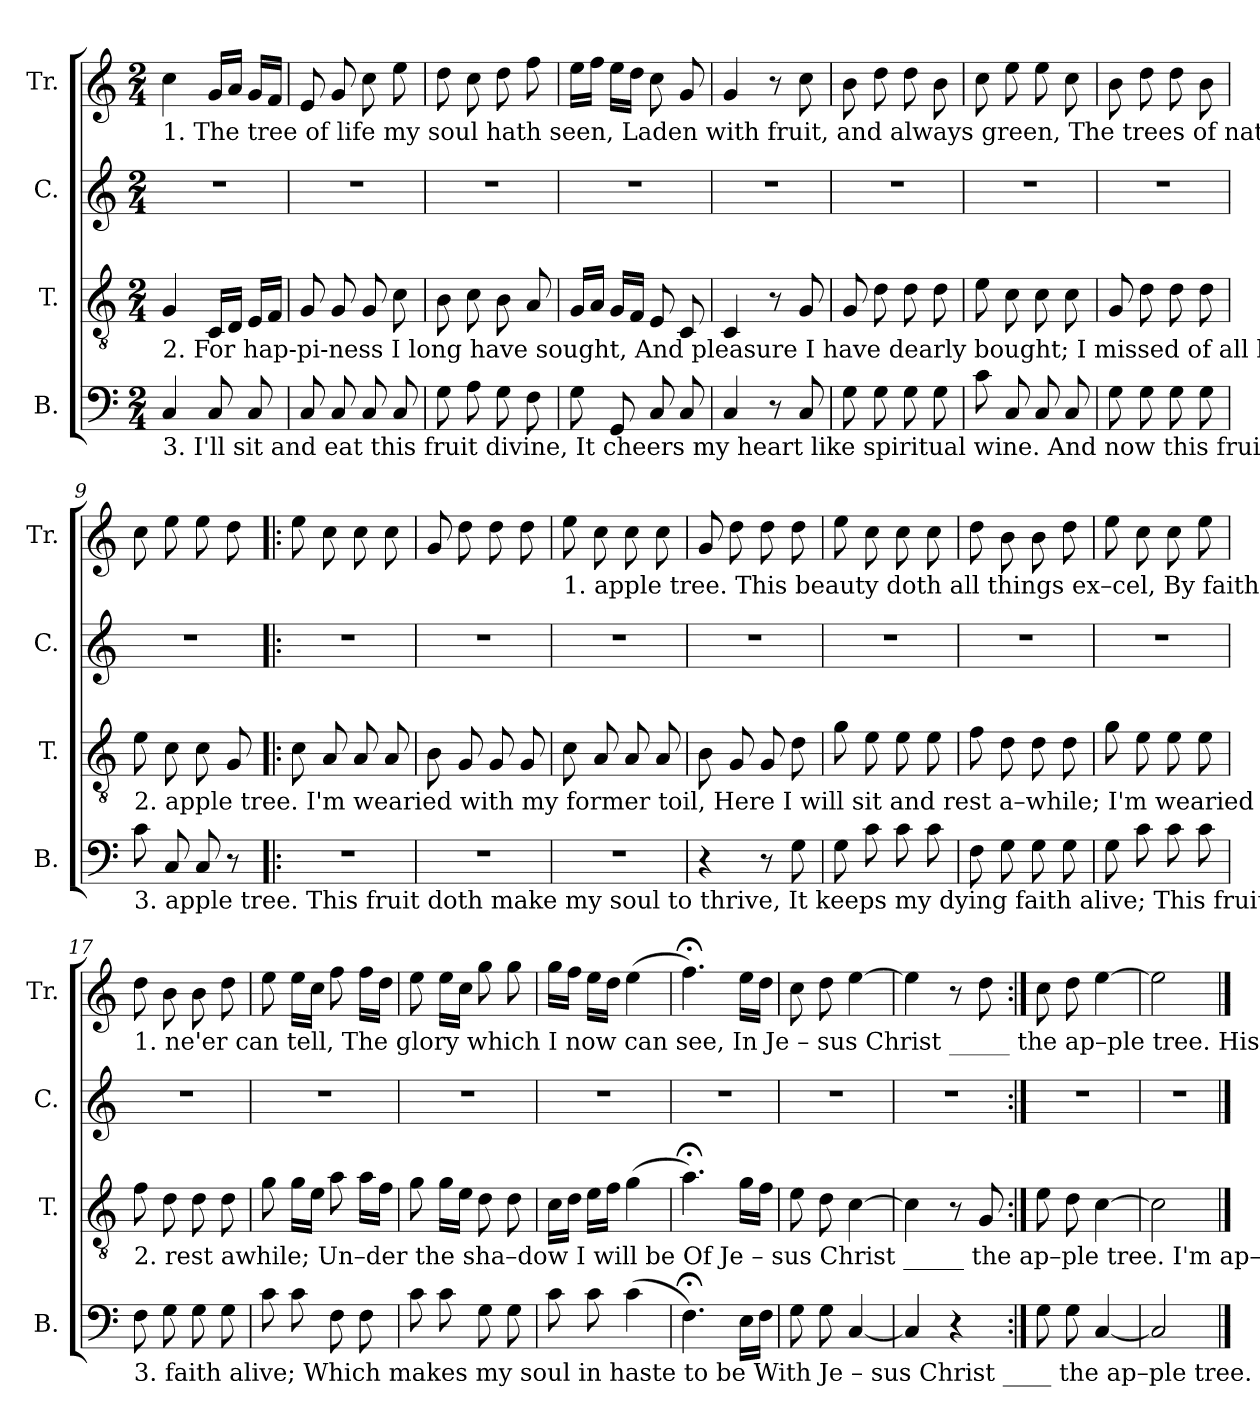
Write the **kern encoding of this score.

**kern	**kern	**kern	**kern
*part4	*part3	*part2	*part1
*staff4	*staff3	*staff2	*staff1
*I"B.	*I"T.	*I"C.	*I"Tr.
*I'B.	*I'T.	*I'C.	*I'Tr.
*clefF4	*clefGv2	*clefG2	*clefG2
*k[]	*k[]	*k[]	*k[]
*M2/4	*M2/4	*M2/4	*M2/4
*MM80	*MM80	*MM80	*MM80
=1	=1	=1	=1
!	!	!	!LO:TX:b:t=1.  The  tree  of  life  my  soul  hath  seen,  Laden with fruit, and always green,  The trees of nature fruitless be,  Compared with Christ the
!	!LO:TX:b:t=2.  For  hap-pi-ness  I  long  have  sought,  And  pleasure  I  have  dearly  bought;    I missed  of  all  but  now I see  'Tis found in Christ  the	!	!
!LO:TX:b:t=3.  I'll  sit  and  eat  this fruit divine,  It cheers my heart like spiritual wine.   And now this fruit is sweet to me,  That grows on Christ the	!	!	!
4C/	4G/	2r	4cc\
8C/	16C/LL	.	16g/LL
.	16D/JJ	.	16a/JJ
8C/	16E/LL	.	16g/LL
.	16F/JJ	.	16f/JJ
=2	=2	=2	=2
8C/	8G/	2r	8e/
8C/	8G/	.	8g/
8C/	8G/	.	8cc\
8C/	8c\	.	8ee\
=3	=3	=3	=3
8G\	8B\	2r	8dd\
8A\	8c\	.	8cc\
8G\	8B\	.	8dd\
8F\	8A/	.	8ff\
=4	=4	=4	=4
8G\	16G/LL	2r	16ee\LL
.	16A/JJ	.	16ff\JJ
8GG/	16G/LL	.	16ee\LL
.	16F/JJ	.	16dd\JJ
8C/	8E/	.	8cc\
8C/	8C/	.	8g/
=5	=5	=5	=5
4C/	4C/	2r	4g/
8r	8r	.	8r
8C/	8G/	.	8cc\
=6	=6	=6	=6
8G\	8G/	2r	8b\
8G\	8d\	.	8dd\
8G\	8d\	.	8dd\
8G\	8d\	.	8b\
=7	=7	=7	=7
8c\	8e\	2r	8cc\
8C/	8c\	.	8ee\
8C/	8c\	.	8ee\
8C/	8c\	.	8cc\
=8	=8	=8	=8
8G\	8G/	2r	8b\
8G\	8d\	.	8dd\
8G\	8d\	.	8dd\
8G\	8d\	.	8b\
!!LO:LB:g=z
=9	=9	=9	=9
!	!LO:TX:b:t=2. apple tree.  I'm   wearied  with  my  former   toil,   Here I  will  sit  and rest  a–while;  I'm wearied with my former toil,  Here I will sit and	!	!
!LO:TX:b:t=3.  apple tree. This fruit doth make my soul to thrive, It keeps my dying faith alive; This fruit doth make my soul to thrive,  It keeps my dying	!	!	!
8c\	8e\	2r	8cc\
8C/	8c\	.	8ee\
8C/	8c\	.	8ee\
8r	8G/	.	8dd\
=10!|:	=10!|:	=10!|:	=10!|:
2r	8c\	2r	8ee\
.	8A/	.	8cc\
.	8A/	.	8cc\
.	8A/	.	8cc\
=11	=11	=11	=11
2r	8B\	2r	8g/
.	8G/	.	8dd\
.	8G/	.	8dd\
.	8G/	.	8dd\
=12	=12	=12	=12
!	!	!	!LO:TX:b:t=1.  apple tree.  This beauty doth  all  things  ex–cel,  By  faith I know, but ne'er can tell,  This beauty doth all things excel,  By faith I know, but
2r	8c\	2r	8ee\
.	8A/	.	8cc\
.	8A/	.	8cc\
.	8A/	.	8cc\
=13	=13	=13	=13
4r	8B\	2r	8g/
.	8G/	.	8dd\
8r	8G/	.	8dd\
8G\	8d\	.	8dd\
=14	=14	=14	=14
8G\	8g\	2r	8ee\
8c\	8e\	.	8cc\
8c\	8e\	.	8cc\
8c\	8e\	.	8cc\
=15	=15	=15	=15
8F\	8f\	2r	8dd\
8G\	8d\	.	8b\
8G\	8d\	.	8b\
8G\	8d\	.	8dd\
=16	=16	=16	=16
8G\	8g\	2r	8ee\
8c\	8e\	.	8cc\
8c\	8e\	.	8cc\
8c\	8e\	.	8ee\
!!LO:LB:g=z
=17	=17	=17	=17
!	!	!	!LO:TX:b:t=1.  ne'er can tell,  The glory which I now  can   see,   In   Je  –  sus  Christ _____   the    ap–ple tree.           His       ap–ple  tree.
!	!LO:TX:b:t=2. rest awhile;   Un–der the  sha–dow I  will   be     Of    Je  –  sus  Christ _____  the     ap–ple tree.            I'm      ap–ple  tree.	!	!
!LO:TX:b:t=3.  faith alive;  Which makes my soul in haste to be  With Je  –  sus  Christ ____  the    ap–ple  tree.           This     ap–ple  tree.	!	!	!
8F\	8f\	2r	8dd\
8G\	8d\	.	8b\
8G\	8d\	.	8b\
8G\	8d\	.	8dd\
=18	=18	=18	=18
8c\	8g\	2r	8ee\
8c\	16g\LL	.	16ee\LL
.	16e\JJ	.	16cc\JJ
8F\	8a\	.	8ff\
8F\	16a\LL	.	16ff\LL
.	16f\JJ	.	16dd\JJ
=19	=19	=19	=19
8c\	8g\	2r	8ee\
8c\	16g\LL	.	16ee\LL
.	16e\JJ	.	16cc\JJ
8G\	8d\	.	8gg\
8G\	8d\	.	8gg\
=20	=20	=20	=20
8c\	16c\LL	2r	16gg\LL
.	16d\JJ	.	16ff\JJ
8c\	16e\LL	.	16ee\LL
.	16f\JJ	.	16dd\JJ
(4c\	(4g\	.	(4ee\
=21	=21	=21	=21
4.F;<\)	4.a;<\)	2r	4.ff;<\)
16E\LL	16g\LL	.	16ee\LL
16F\JJ	16f\JJ	.	16dd\JJ
=22	=22	=22	=22
8G\	8e\	2r	8cc\
8G\	8d\	.	8dd\
[4C/	[4c\	.	[4ee\
=23	=23	=23	=23
4C/]	4c\]	2r	4ee\]
4r	8r	.	8r
.	8G/	.	8dd\
=24:|!	=24:|!	=24:|!	=24:|!
8G\	8e\	2r	8cc\
8G\	8d\	.	8dd\
[4C/	[4c\	.	[4ee\
=25	=25	=25	=25
2C/]	2c\]	2r	2ee\]
==	==	==	==
*-	*-	*-	*-
